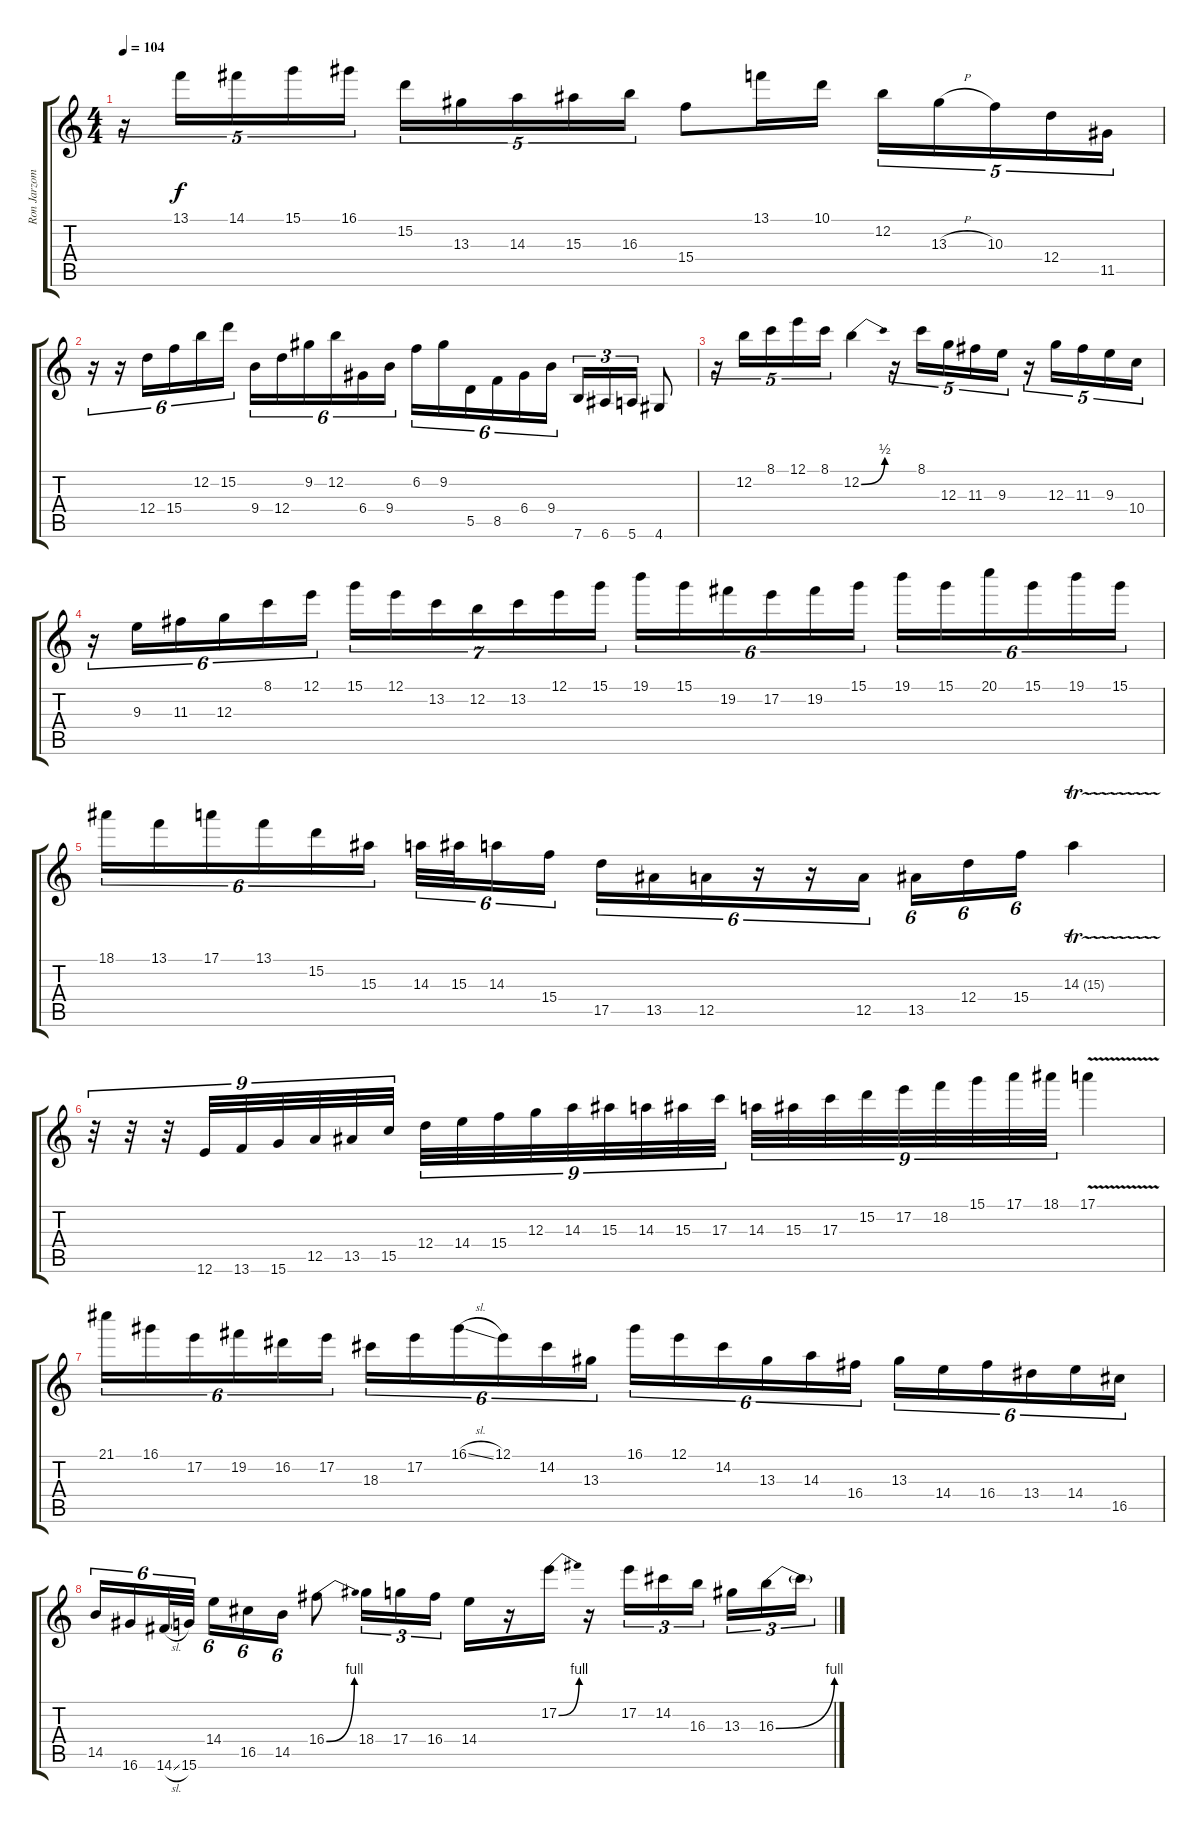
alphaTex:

\track ("Ron Jarzombek" "Ron Jarzom") {instrument distortionguitar}
\staff {score tabs}
\tuning (E4 B3 G3 D3 A2 E2) {hide}
\ts (4 4)
\tempo 104
\clef g2
\ks c
r.16{tu (5 4) dy f volume 10 balance 14} 13.1.16{tu (5 4)} 14.1.16{tu (5 4)} 15.1.16{tu (5 4)} 16.1.16{tu (5 4)} 15.2.16{tu (5 4)} 13.3.16{tu (5 4)} 14.3.16{tu (5 4)} 15.3.16{tu (5 4)} 16.3.16{tu (5 4)} 15.4.8 13.1.16 10.1.16 12.2.16{tu (5 4)} 13.3{h}.16{tu (5 4)} 10.3.16{tu (5 4)} 12.4.16{tu (5 4)} 11.5.16{tu (5 4)} |
r.16{tu (6 4)} r.16{tu (6 4)} 12.4.16{tu (6 4)} 15.4.16{tu (6 4)} 12.2.16{tu (6 4)} 15.2.16{tu (6 4)} 9.4.16{tu (6 4)} 12.4.16{tu (6 4)} 9.2.16{tu (6 4)} 12.2.16{tu (6 4)} 6.4.16{tu (6 4)} 9.4.16{tu (6 4)} 6.2.16{tu (6 4)} 9.2.16{tu (6 4)} 5.5.16{tu (6 4)} 8.5.16{tu (6 4)} 6.4.16{tu (6 4)} 9.4.16{tu (6 4)} 7.6.16{tu (3 2)} 6.6.16{tu (3 2)} 5.6.16{tu (3 2)} 4.6.8 |
r.16{tu (5 4) volume 13 balance 8} 12.2.16{tu (5 4)} 8.1.16{tu (5 4)} 12.1.16{tu (5 4)} 8.1.16{tu (5 4)} 12.2{be (bend 0 0 60 2)}.4 r.16{tu (5 4)} 8.1.16{tu (5 4)} 12.3.16{tu (5 4)} 11.3.16{tu (5 4)} 9.3.16{tu (5 4)} r.16{tu (5 4)} 12.3.16{tu (5 4)} 11.3.16{tu (5 4)} 9.3.16{tu (5 4)} 10.4.16{tu (5 4)} |
r.16{tu (6 4)} 9.3.16{tu (6 4)} 11.3.16{tu (6 4)} 12.3.16{tu (6 4)} 8.1.16{tu (6 4)} 12.1.16{tu (6 4)} 15.1.16{tu (7 4)} 12.1.16{tu (7 4)} 13.2.16{tu (7 4)} 12.2.16{tu (7 4)} 13.2.16{tu (7 4)} 12.1.16{tu (7 4)} 15.1.16{tu (7 4)} 19.1.16{tu (6 4)} 15.1.16{tu (6 4)} 19.2.16{tu (6 4)} 17.2.16{tu (6 4)} 19.2.16{tu (6 4)} 15.1.16{tu (6 4)} 19.1.16{tu (6 4)} 15.1.16{tu (6 4)} 20.1.16{tu (6 4)} 15.1.16{tu (6 4)} 19.1.16{tu (6 4)} 15.1.16{tu (6 4)} |
18.1.16{tu (6 4)} 13.1.16{tu (6 4)} 17.1.16{tu (6 4)} 13.1.16{tu (6 4)} 15.2.16{tu (6 4)} 15.3.16{tu (6 4)} 14.3.32{tu (6 4)} 15.3.32{tu (6 4)} 14.3.16{tu (6 4)} 15.4.16{tu (6 4)} 17.5.16{tu (6 4)} 13.5.16{tu (6 4)} 12.5.16{tu (6 4)} r.16{tu (6 4)} r.16{tu (6 4)} 12.5.16{tu (6 4)} 13.5.16{tu (6 4)} 12.4.16{tu (6 4)} 15.4.16{tu (6 4)} 14.3{tr (15 32)}.4 |
r.32{tu (9 8)} r.32{tu (9 8)} r.32{tu (9 8)} 12.6.32{tu (9 8)} 13.6.32{tu (9 8)} 15.6.32{tu (9 8)} 12.5.32{tu (9 8)} 13.5.32{tu (9 8)} 15.5.32{tu (9 8)} 12.4.32{tu (9 8)} 14.4.32{tu (9 8)} 15.4.32{tu (9 8)} 12.3.32{tu (9 8)} 14.3.32{tu (9 8)} 15.3.32{tu (9 8)} 14.3.32{tu (9 8)} 15.3.32{tu (9 8)} 17.3.32{tu (9 8)} 14.3.32{tu (9 8)} 15.3.32{tu (9 8)} 17.3.32{tu (9 8)} 15.2.32{tu (9 8)} 17.2.32{tu (9 8)} 18.2.32{tu (9 8)} 15.1.32{tu (9 8)} 17.1.32{tu (9 8)} 18.1.32{tu (9 8)} 17.1{v}.4 |
21.1.16{tu (6 4)} 16.1.16{tu (6 4)} 17.2.16{tu (6 4)} 19.2.16{tu (6 4)} 16.2.16{tu (6 4)} 17.2.16{tu (6 4)} 18.3.16{tu (6 4)} 17.2.16{tu (6 4)} 16.1{sl}.16{tu (6 4)} 12.1.16{tu (6 4)} 14.2.16{tu (6 4)} 13.3.16{tu (6 4)} 16.1.16{tu (6 4)} 12.1.16{tu (6 4)} 14.2.16{tu (6 4)} 13.3.16{tu (6 4)} 14.3.16{tu (6 4)} 16.4.16{tu (6 4)} 13.3.16{tu (6 4)} 14.4.16{tu (6 4)} 16.4.16{tu (6 4)} 13.4.16{tu (6 4)} 14.4.16{tu (6 4)} 16.5.16{tu (6 4)} |
14.5.16{tu (6 4)} 16.6.16{tu (6 4)} 14.6{sl}.32{tu (6 4)} 15.6.32{tu (6 4)} 14.4.16{tu (6 4)} 16.5.16{tu (6 4)} 14.5.16{tu (6 4)} 16.4{be (bend 0 0 60 4)}.8 18.4.16{tu (3 2)} 17.4.16{tu (3 2)} 16.4.16{tu (3 2)} 14.4.16 r.16 17.2{be (bend 0 0 60 4)}.16 r.16 17.2.16{tu (3 2)} 14.2.16{tu (3 2)} 16.3.16{tu (3 2)} 13.3.16{tu (3 2)} 16.3{be (bend 0 0 60 4)}.16{tu (3 2)} 16.3{t}.16{tu (3 2)}
